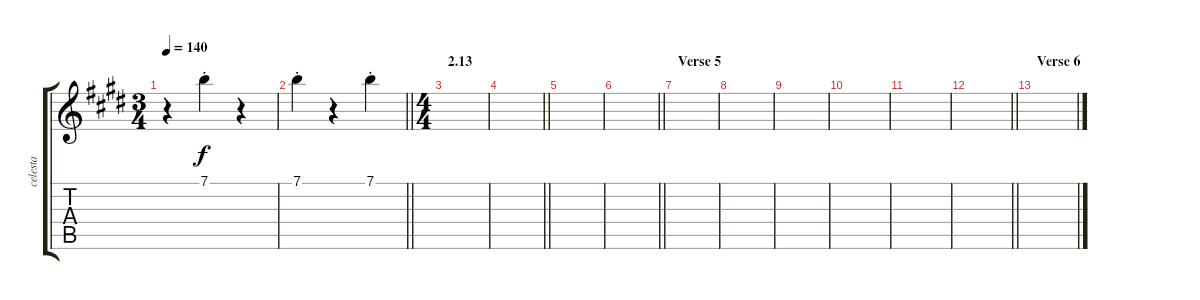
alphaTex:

\track ("celesta" "celesta") {instrument celesta}
\staff {score tabs}
\tuning (E5 B4 G4 D4 A3 E3) {hide}
\ts (3 4)
\tempo 140
\clef g2
\ks e
r.4{dy f} 7.1{st}.4 r.4 |
\barLineRight lightlight
7.1{st}.4 r.4 7.1{st}.4 |
\ts (4 4)
\section ("" "2.13")
|
\barLineRight lightlight
|
|
\barLineRight lightlight
|
\section ("" "Verse 5")
|
|
|
|
|
\barLineRight lightlight
|
\section ("" "Verse 6")
